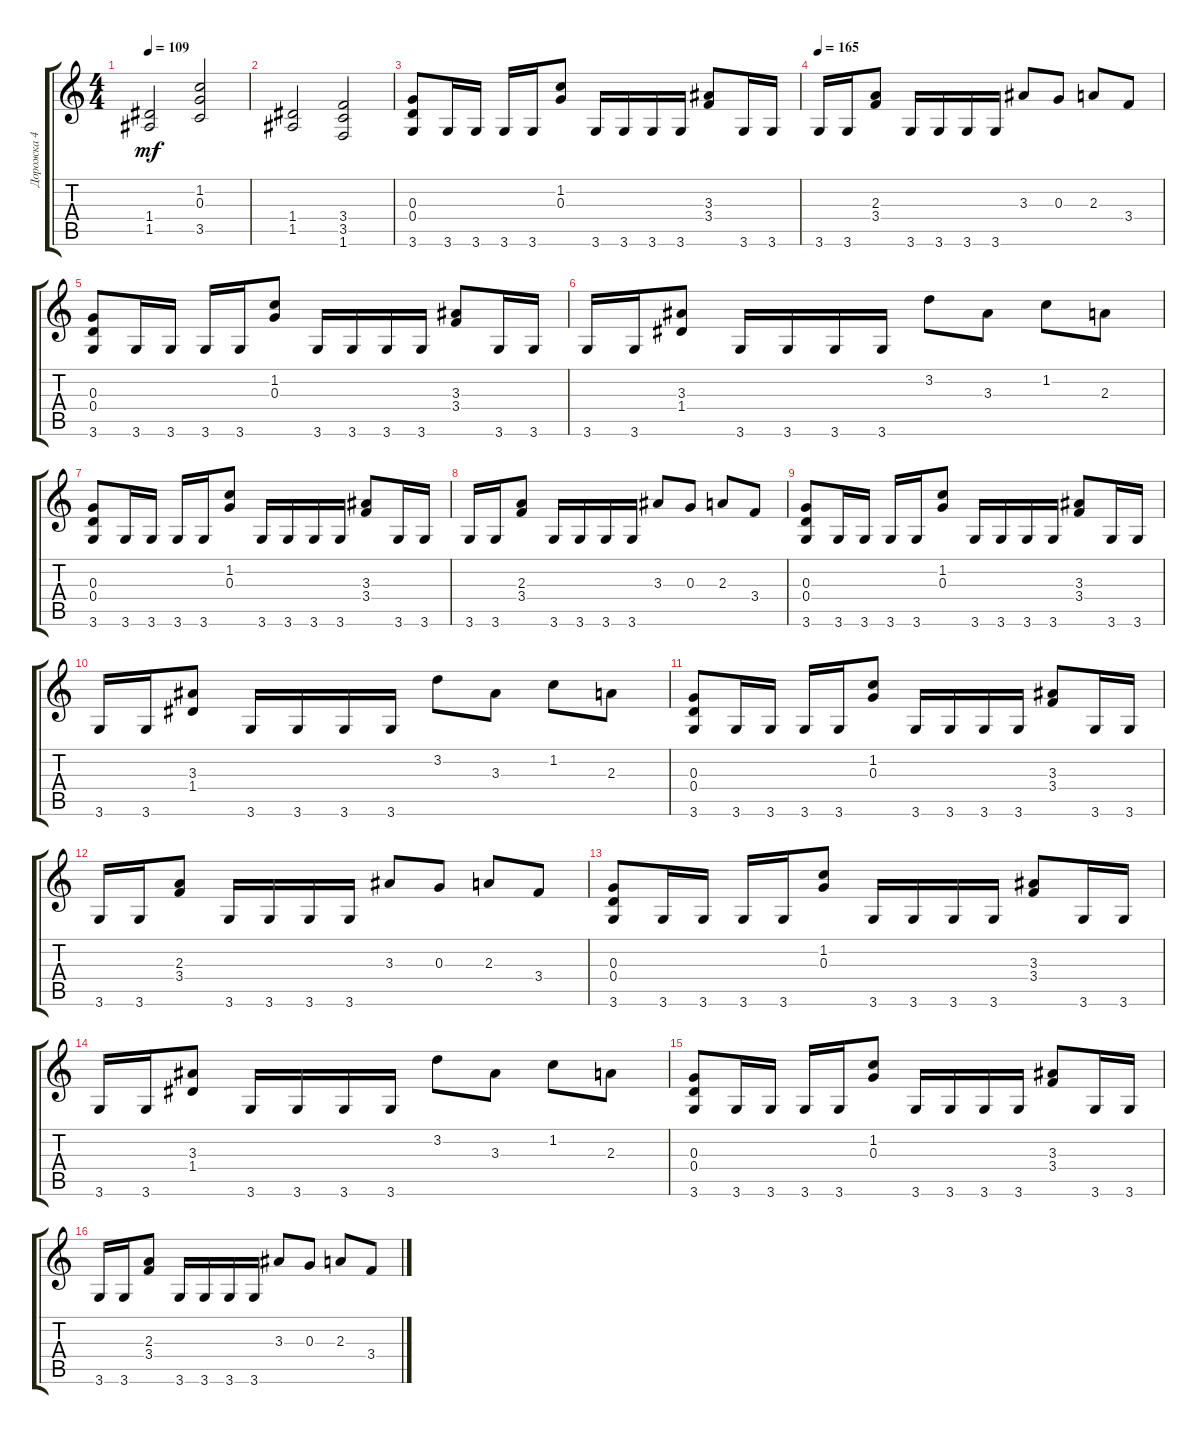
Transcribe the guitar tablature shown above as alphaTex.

\track ("Дорожка 4" "Дорожка 4") {instrument overdrivenguitar}
\staff {score tabs}
\tuning (E4 B3 G3 D3 A2 E2) {hide}
\ts (4 4)
\tempo 109
\clef g2
\ks c
(1.4 1.5).2{dy mf} (1.2 0.3 3.5).2 |
(1.4 1.5).2 (3.4 3.5 1.6).2 |
(0.3 0.4 3.6).8 3.6.16 3.6.16 3.6.16 3.6.16 (1.2 0.3).8 3.6.16 3.6.16 3.6.16 3.6.16 (3.3 3.4).8 3.6.16 3.6.16 |
\tempo 165
3.6.16 3.6.16 (2.3 3.4).8 3.6.16 3.6.16 3.6.16 3.6.16 3.3.8 0.3.8 2.3.8 3.4.8 |
(0.3 0.4 3.6).8 3.6.16 3.6.16 3.6.16 3.6.16 (1.2 0.3).8 3.6.16 3.6.16 3.6.16 3.6.16 (3.3 3.4).8 3.6.16 3.6.16 |
3.6.16 3.6.16 (3.3 1.4).8 3.6.16 3.6.16 3.6.16 3.6.16 3.2.8 3.3.8 1.2.8 2.3.8 |
(0.3 0.4 3.6).8 3.6.16 3.6.16 3.6.16 3.6.16 (1.2 0.3).8 3.6.16 3.6.16 3.6.16 3.6.16 (3.3 3.4).8 3.6.16 3.6.16 |
3.6.16 3.6.16 (2.3 3.4).8 3.6.16 3.6.16 3.6.16 3.6.16 3.3.8 0.3.8 2.3.8 3.4.8 |
(0.3 0.4 3.6).8 3.6.16 3.6.16 3.6.16 3.6.16 (1.2 0.3).8 3.6.16 3.6.16 3.6.16 3.6.16 (3.3 3.4).8 3.6.16 3.6.16 |
3.6.16 3.6.16 (3.3 1.4).8 3.6.16 3.6.16 3.6.16 3.6.16 3.2.8 3.3.8 1.2.8 2.3.8 |
(0.3 0.4 3.6).8 3.6.16 3.6.16 3.6.16 3.6.16 (1.2 0.3).8 3.6.16 3.6.16 3.6.16 3.6.16 (3.3 3.4).8 3.6.16 3.6.16 |
3.6.16 3.6.16 (2.3 3.4).8 3.6.16 3.6.16 3.6.16 3.6.16 3.3.8 0.3.8 2.3.8 3.4.8 |
(0.3 0.4 3.6).8 3.6.16 3.6.16 3.6.16 3.6.16 (1.2 0.3).8 3.6.16 3.6.16 3.6.16 3.6.16 (3.3 3.4).8 3.6.16 3.6.16 |
3.6.16 3.6.16 (3.3 1.4).8 3.6.16 3.6.16 3.6.16 3.6.16 3.2.8 3.3.8 1.2.8 2.3.8 |
(0.3 0.4 3.6).8 3.6.16 3.6.16 3.6.16 3.6.16 (1.2 0.3).8 3.6.16 3.6.16 3.6.16 3.6.16 (3.3 3.4).8 3.6.16 3.6.16 |
3.6.16 3.6.16 (2.3 3.4).8 3.6.16 3.6.16 3.6.16 3.6.16 3.3.8 0.3.8 2.3.8 3.4.8
